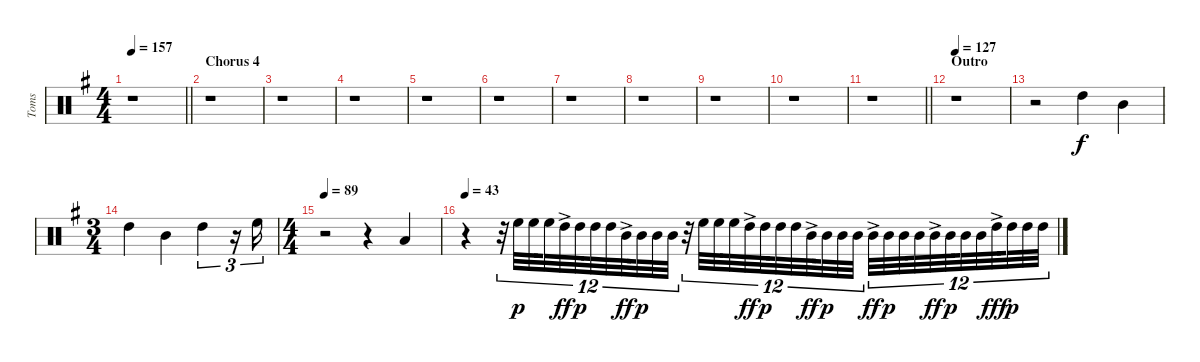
\track ("Toms" "Toms") {instrument percussion}
\staff {score}
\articulation defaults
\ts (4 4)
\tempo 157
\clef neutral
\barLineRight lightlight
\ks g
r.1{dy f} |
\section ("" "Chorus 4")
r.1 |
r.1 |
r.1 |
r.1 |
r.1 |
r.1 |
r.1 |
r.1 |
r.1 |
\barLineRight lightlight
r.1 |
\section ("" "Outro")
\tempo 120
\tempo 127
r.1 |
r.2 "High Tom (hit)".4 "Mid Tom (hit)".4 |
\ts (3 4)
"High Tom (hit)".4 "Mid Tom (hit)".4 "High Tom (hit)".4{tu (3 2)} r.16{tu (3 2)} "High Floor Tom (hit)".16{tu (3 2)} |
\ts (4 4)
\tempo 89
r.2 r.4 "Low Tom (hit)".4 |
\tempo 43
r.4 r.32{tu (12 8)} "High Floor Tom (hit)".32{tu (12 8) dy p} "High Floor Tom (hit)".32{tu (12 8) beam splitsecondary} "High Floor Tom (hit)".32{tu (12 8)} "High Tom (hit)"{ac}.32{tu (12 8) dy ff} "High Tom (hit)".32{tu (12 8) dy p beam splitsecondary} "High Tom (hit)".32{tu (12 8)} "High Tom (hit)".32{tu (12 8)} "Mid Tom (hit)"{ac}.32{tu (12 8) dy ff beam splitsecondary} "Mid Tom (hit)".32{tu (12 8) dy p} "Mid Tom (hit)".32{tu (12 8)} "Mid Tom (hit)".32{tu (12 8)} r.32{tu (12 8)} "High Floor Tom (hit)".32{tu (12 8)} "High Floor Tom (hit)".32{tu (12 8) beam splitsecondary} "High Floor Tom (hit)".32{tu (12 8)} "High Tom (hit)"{ac}.32{tu (12 8) dy ff} "High Tom (hit)".32{tu (12 8) dy p beam splitsecondary} "High Tom (hit)".32{tu (12 8)} "High Tom (hit)".32{tu (12 8)} "Mid Tom (hit)"{ac}.32{tu (12 8) dy ff beam splitsecondary} "Mid Tom (hit)".32{tu (12 8) dy p} "Mid Tom (hit)".32{tu (12 8)} "Mid Tom (hit)".32{tu (12 8)} "Mid Tom (hit)"{ac}.32{tu (12 8) dy ff} "Mid Tom (hit)".32{tu (12 8) dy p} "Mid Tom (hit)".32{tu (12 8) beam splitsecondary} "Mid Tom (hit)".32{tu (12 8)} "Mid Tom (hit)"{ac}.32{tu (12 8) dy ff} "Mid Tom (hit)".32{tu (12 8) dy p beam splitsecondary} "Mid Tom (hit)".32{tu (12 8)} "Mid Tom (hit)".32{tu (12 8)} "High Tom (hit)"{ac}.32{tu (12 8) dy fff beam splitsecondary} "High Tom (hit)".32{tu (12 8) dy p} "High Tom (hit)".32{tu (12 8)} "High Tom (hit)".32{tu (12 8)}
